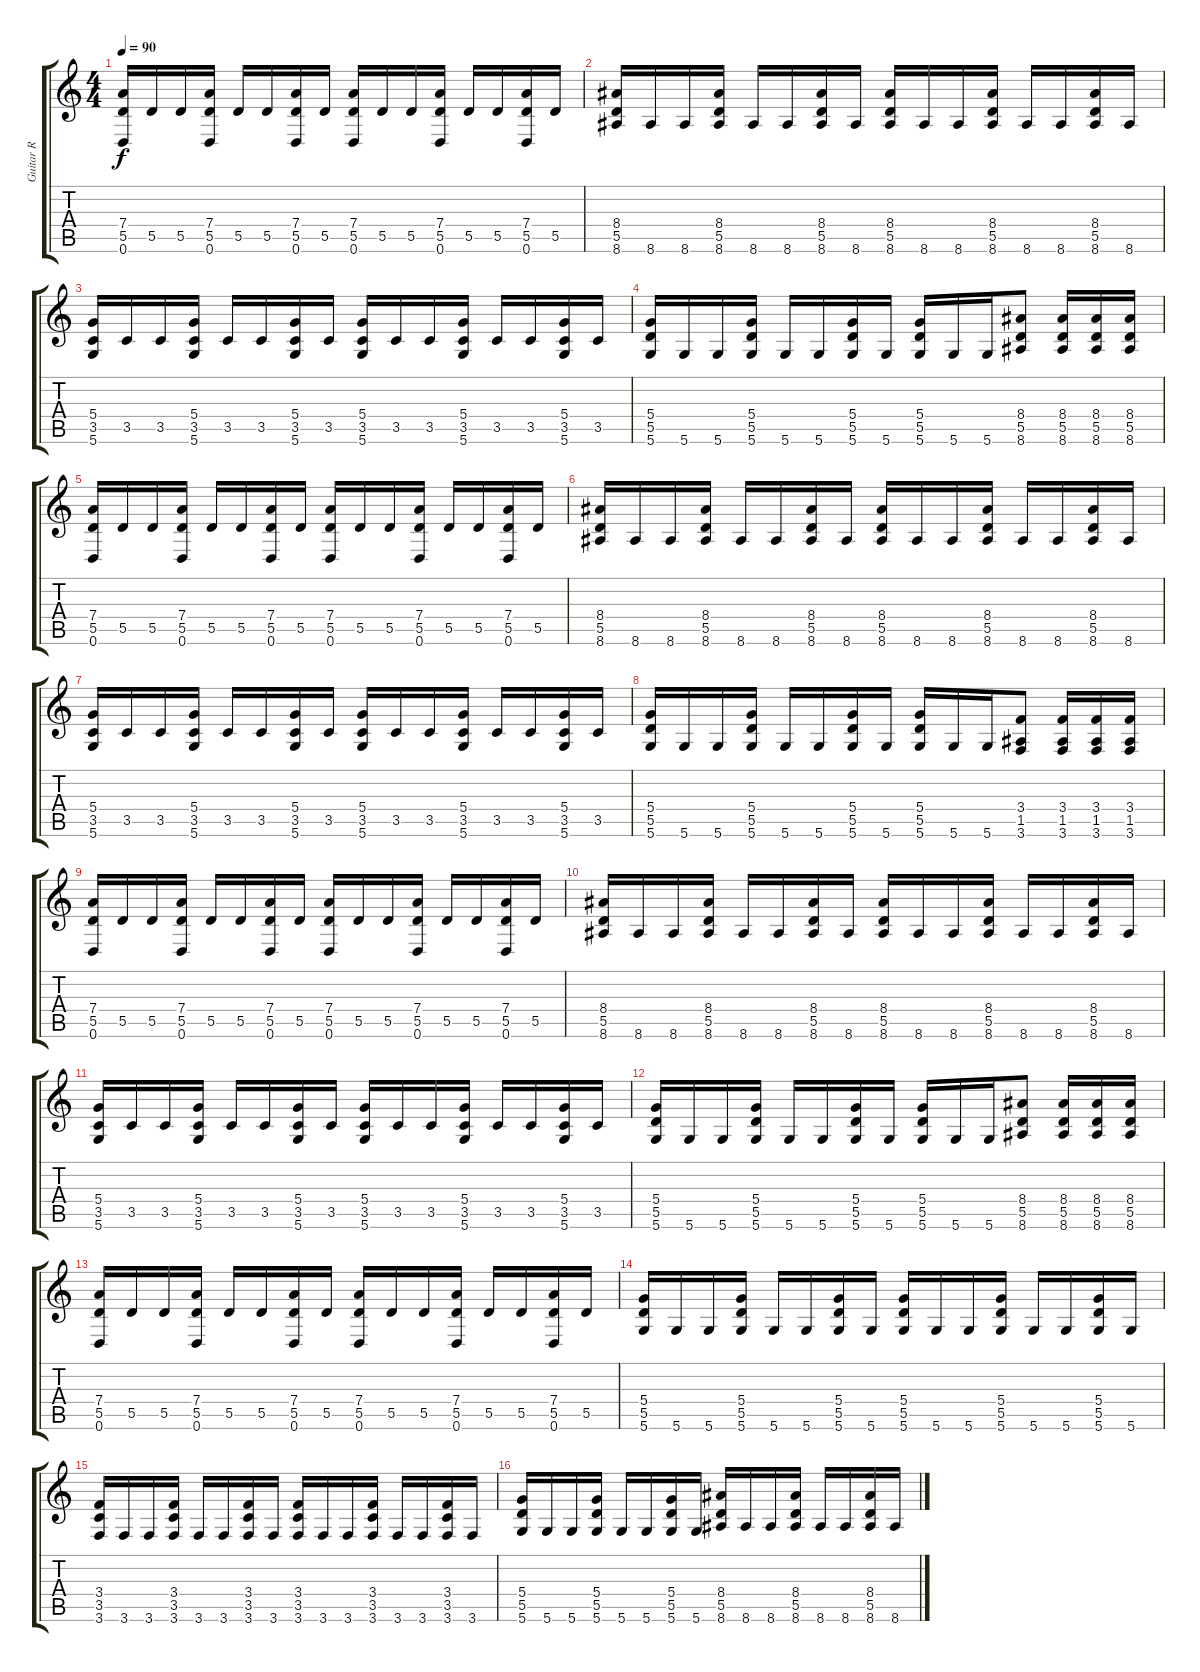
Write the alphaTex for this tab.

\track ("Guitar R" "Guitar R") {instrument distortionguitar}
\staff {score tabs}
\tuning (E4 B3 G3 D3 A2 D2) {hide}
\ts (4 4)
\tempo 90
\clef g2
\ks c
(7.4 5.5 0.6).16{dy f volume 13} 5.5.16 5.5.16 (7.4 5.5 0.6).16 5.5.16 5.5.16 (7.4 5.5 0.6).16 5.5.16 (7.4 5.5 0.6).16 5.5.16 5.5.16 (7.4 5.5 0.6).16 5.5.16 5.5.16 (7.4 5.5 0.6).16 5.5.16 |
(8.4 5.5 8.6).16 8.6.16 8.6.16 (8.4 5.5 8.6).16 8.6.16 8.6.16 (8.4 5.5 8.6).16 8.6.16 (8.4 5.5 8.6).16 8.6.16 8.6.16 (8.4 5.5 8.6).16 8.6.16 8.6.16 (8.4 5.5 8.6).16 8.6.16 |
(5.4 3.5 5.6).16 3.5.16 3.5.16 (5.4 3.5 5.6).16 3.5.16 3.5.16 (5.4 3.5 5.6).16 3.5.16 (5.4 3.5 5.6).16 3.5.16 3.5.16 (5.4 3.5 5.6).16 3.5.16 3.5.16 (5.4 3.5 5.6).16 3.5.16 |
(5.4 5.5 5.6).16 5.6.16 5.6.16 (5.4 5.5 5.6).16 5.6.16 5.6.16 (5.4 5.5 5.6).16 5.6.16 (5.4 5.5 5.6).16 5.6.16 5.6.16 (8.4 5.5 8.6).8 (8.4 5.5 8.6).16 (8.4 5.5 8.6).16 (8.4 5.5 8.6).16 |
(7.4 5.5 0.6).16{volume 13} 5.5.16 5.5.16 (7.4 5.5 0.6).16 5.5.16 5.5.16 (7.4 5.5 0.6).16 5.5.16 (7.4 5.5 0.6).16 5.5.16 5.5.16 (7.4 5.5 0.6).16 5.5.16 5.5.16 (7.4 5.5 0.6).16 5.5.16 |
(8.4 5.5 8.6).16 8.6.16 8.6.16 (8.4 5.5 8.6).16 8.6.16 8.6.16 (8.4 5.5 8.6).16 8.6.16 (8.4 5.5 8.6).16 8.6.16 8.6.16 (8.4 5.5 8.6).16 8.6.16 8.6.16 (8.4 5.5 8.6).16 8.6.16 |
(5.4 3.5 5.6).16 3.5.16 3.5.16 (5.4 3.5 5.6).16 3.5.16 3.5.16 (5.4 3.5 5.6).16 3.5.16 (5.4 3.5 5.6).16 3.5.16 3.5.16 (5.4 3.5 5.6).16 3.5.16 3.5.16 (5.4 3.5 5.6).16 3.5.16 |
(5.4 5.5 5.6).16 5.6.16 5.6.16 (5.4 5.5 5.6).16 5.6.16 5.6.16 (5.4 5.5 5.6).16 5.6.16 (5.4 5.5 5.6).16 5.6.16 5.6.16 (3.4 1.5 3.6).8 (3.4 1.5 3.6).16 (3.4 1.5 3.6).16 (3.4 1.5 3.6).16 |
(7.4 5.5 0.6).16{volume 13} 5.5.16 5.5.16 (7.4 5.5 0.6).16 5.5.16 5.5.16 (7.4 5.5 0.6).16 5.5.16 (7.4 5.5 0.6).16 5.5.16 5.5.16 (7.4 5.5 0.6).16 5.5.16 5.5.16 (7.4 5.5 0.6).16 5.5.16 |
(8.4 5.5 8.6).16 8.6.16 8.6.16 (8.4 5.5 8.6).16 8.6.16 8.6.16 (8.4 5.5 8.6).16 8.6.16 (8.4 5.5 8.6).16 8.6.16 8.6.16 (8.4 5.5 8.6).16 8.6.16 8.6.16 (8.4 5.5 8.6).16 8.6.16 |
(5.4 3.5 5.6).16 3.5.16 3.5.16 (5.4 3.5 5.6).16 3.5.16 3.5.16 (5.4 3.5 5.6).16 3.5.16 (5.4 3.5 5.6).16 3.5.16 3.5.16 (5.4 3.5 5.6).16 3.5.16 3.5.16 (5.4 3.5 5.6).16 3.5.16 |
(5.4 5.5 5.6).16 5.6.16 5.6.16 (5.4 5.5 5.6).16 5.6.16 5.6.16 (5.4 5.5 5.6).16 5.6.16 (5.4 5.5 5.6).16 5.6.16 5.6.16 (8.4 5.5 8.6).8 (8.4 5.5 8.6).16 (8.4 5.5 8.6).16 (8.4 5.5 8.6).16 |
(7.4 5.5 0.6).16{volume 13} 5.5.16 5.5.16 (7.4 5.5 0.6).16 5.5.16 5.5.16 (7.4 5.5 0.6).16 5.5.16 (7.4 5.5 0.6).16 5.5.16 5.5.16 (7.4 5.5 0.6).16 5.5.16 5.5.16 (7.4 5.5 0.6).16 5.5.16 |
(5.4 5.5 5.6).16 5.6.16 5.6.16 (5.4 5.5 5.6).16 5.6.16 5.6.16 (5.4 5.5 5.6).16 5.6.16 (5.4 5.5 5.6).16 5.6.16 5.6.16 (5.4 5.5 5.6).16 5.6.16 5.6.16 (5.4 5.5 5.6).16 5.6.16 |
(3.4 3.5 3.6).16 3.6.16 3.6.16 (3.4 3.5 3.6).16 3.6.16 3.6.16 (3.4 3.5 3.6).16 3.6.16 (3.4 3.5 3.6).16 3.6.16 3.6.16 (3.4 3.5 3.6).16 3.6.16 3.6.16 (3.4 3.5 3.6).16 3.6.16 |
(5.4 5.5 5.6).16 5.6.16 5.6.16 (5.4 5.5 5.6).16 5.6.16 5.6.16 (5.4 5.5 5.6).16 5.6.16 (8.4 5.5 8.6).16 8.6.16 8.6.16 (8.4 5.5 8.6).16 8.6.16 8.6.16 (8.4 5.5 8.6).16 8.6.16
